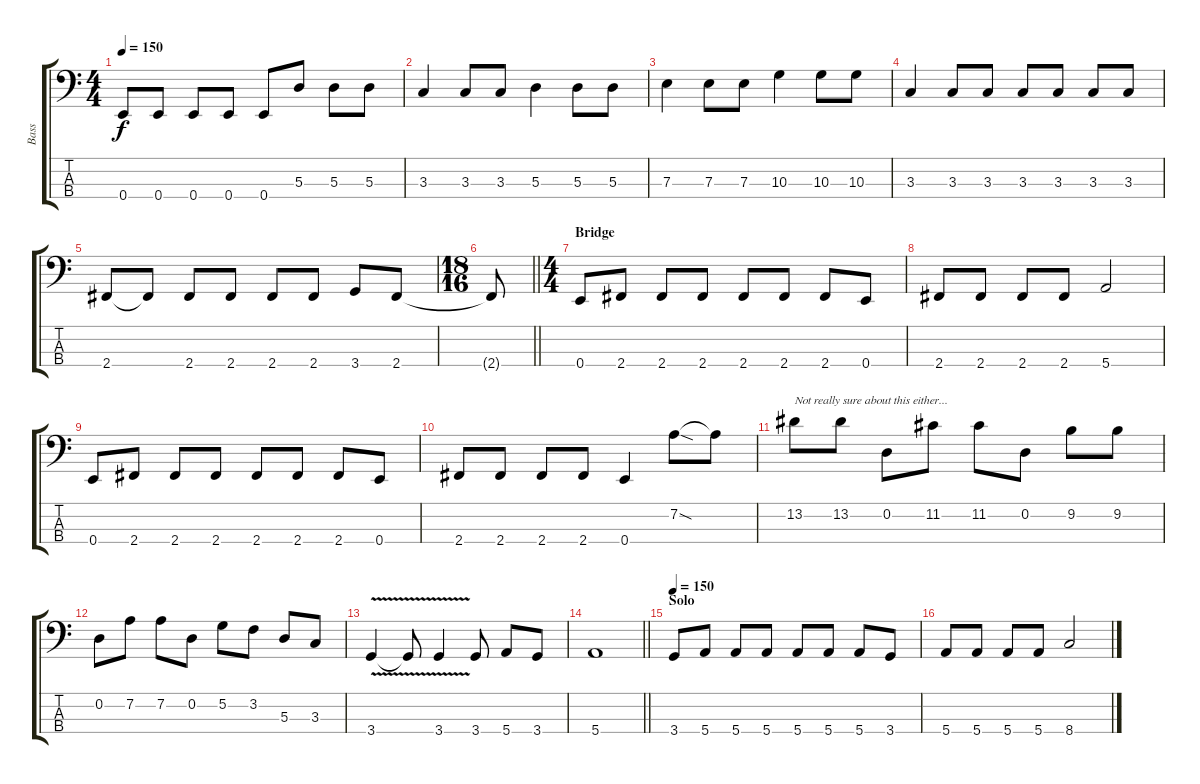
\track ("Bass" "Bass") {instrument electricbassfinger}
\staff {score tabs}
\tuning (G2 D2 A1 E1) {hide}
\ts (4 4)
\tempo 150
\clef f4
\ks c
0.4.8{dy f} 0.4.8 0.4.8 0.4.8 0.4.8 5.3.8 5.3.8 5.3.8 |
3.3.4 3.3.8 3.3.8 5.3.4 5.3.8 5.3.8 |
7.3.4 7.3.8 7.3.8 10.3.4 10.3.8 10.3.8 |
3.3.4 3.3.8 3.3.8 3.3.8 3.3.8 3.3.8 3.3.8 |
2.4.8 2.4{t}.8 2.4.8 2.4.8 2.4.8 2.4.8 3.4.8 2.4.8 |
\ts (18 16)
\barLineRight lightlight
2.4{t}.8 |
\ts (4 4)
\section ("" "Bridge")
0.4.8 2.4.8 2.4.8 2.4.8 2.4.8 2.4.8 2.4.8 0.4.8 |
2.4.8 2.4.8 2.4.8 2.4.8 5.4.2 |
0.4.8 2.4.8 2.4.8 2.4.8 2.4.8 2.4.8 2.4.8 0.4.8 |
2.4.8 2.4.8 2.4.8 2.4.8 0.4.4 7.2{sod}.8 7.2{t}.8 |
13.2.8{txt "Not really sure about this either..."} 13.2.8 0.2.8 11.2.8 11.2.8 0.2.8 9.2.8 9.2.8 |
0.2.8 7.2.8 7.2.8 0.2.8 5.2.8 3.2.8 5.3.8 3.3.8 |
3.4{v}.4 3.4{t}.8 3.4{v}.4 3.4.8 5.4.8 3.4.8 |
\barLineRight lightlight
5.4.1 |
\section ("" "Solo")
\tempo 150
3.4.8 5.4.8 5.4.8 5.4.8 5.4.8 5.4.8 5.4.8 3.4.8 |
5.4.8 5.4.8 5.4.8 5.4.8 8.4.2
